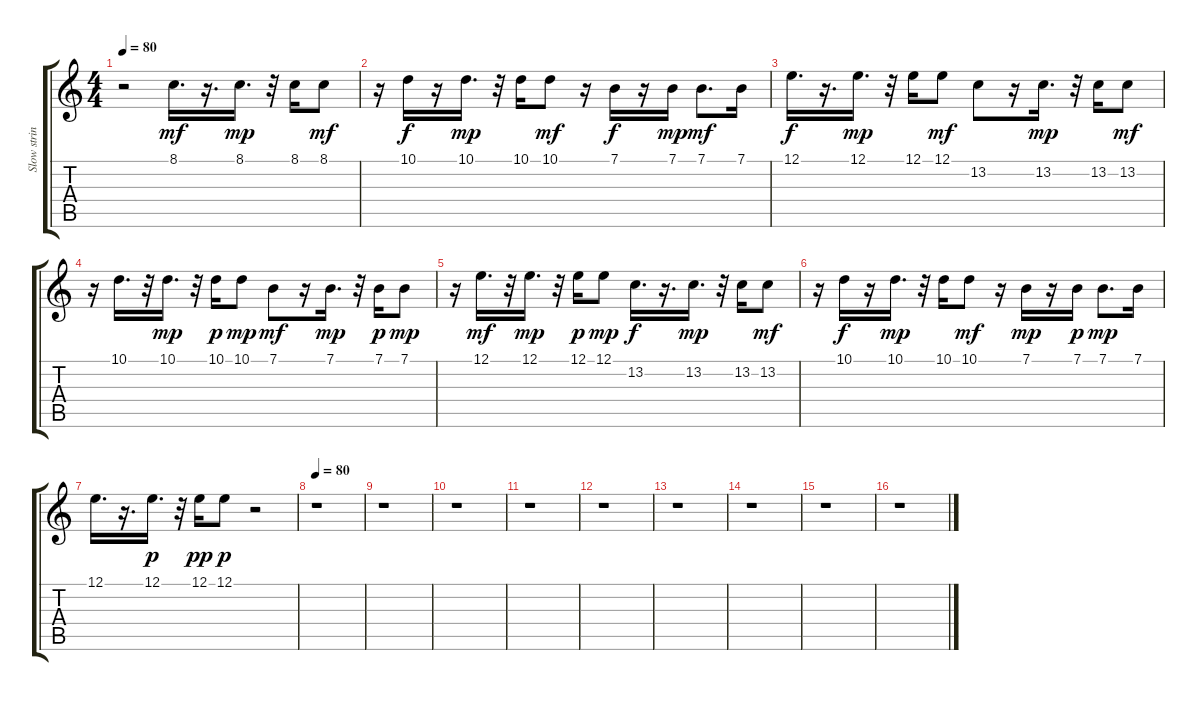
\track ("Slow strings" "Slow strin") {instrument stringensemble2}
\staff {score tabs}
\tuning (E4 B3 G3 D3 A2 E2) {hide}
\ts (4 4)
\tempo 80
\clef g2
\ks c
r.2{dy mf instrument stringensemble2} 8.1.16{d} r.16{d} 8.1.16{d dy mp} r.32 8.1.16 8.1.8{dy mf} |
r.16 10.1.16{dy f} r.16 10.1.16{d dy mp} r.32 10.1.16 10.1.8{dy mf} r.16 7.1.16{dy f} r.16 7.1.16{dy mp} 7.1.8{d dy mf} 7.1.16 |
12.1.16{d dy f} r.16{d} 12.1.16{d dy mp} r.32 12.1.16 12.1.8{dy mf} 13.2.8 r.16 13.2.16{d dy mp} r.32 13.2.16 13.2.8{dy mf} |
r.16 10.1.16{d} r.32 10.1.16{d dy mp} r.32 10.1.16{dy p} 10.1.8{dy mp} 7.1.8{dy mf} r.16 7.1.16{d dy mp} r.32 7.1.16{dy p} 7.1.8{dy mp} |
r.16 12.1.16{d dy mf} r.32 12.1.16{d dy mp} r.32 12.1.16{dy p} 12.1.8{dy mp} 13.2.16{d dy f} r.16{d} 13.2.16{d dy mp} r.32 13.2.16 13.2.8{dy mf} |
r.16 10.1.16{dy f} r.16 10.1.16{d dy mp} r.32 10.1.16 10.1.8{dy mf} r.16 7.1.16{dy mp} r.16 7.1.16{dy p} 7.1.8{d dy mp} 7.1.16 |
12.1.16{d} r.16{d} 12.1.16{d dy p} r.32 12.1.16{dy pp} 12.1.8{dy p} r.2 |
\tempo 80
r.1 |
r.1 |
r.1 |
r.1 |
r.1 |
r.1 |
r.1 |
r.1 |
r.1
